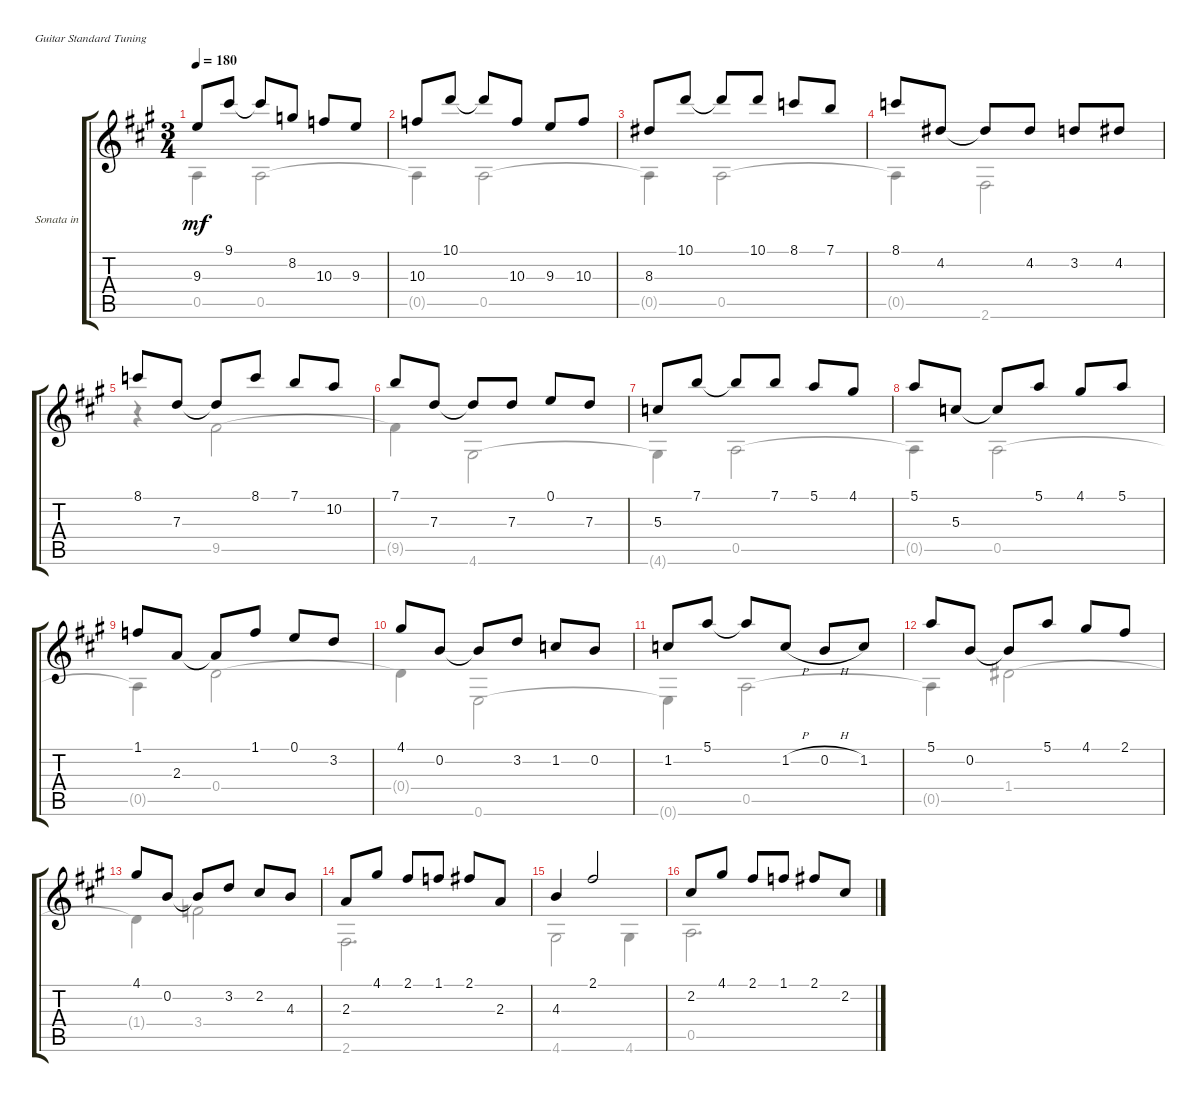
\bracketExtendMode groupsimilarinstruments
\firstSystemTrackNameOrientation horizontal
\otherSystemsTrackNameOrientation horizontal
\track ("Sonata in F# - Courante" "Sonata in ") {instrument acousticguitarnylon}
\staff {score tabs}
\tuning (E4 B3 G3 D3 A2 E2)
\voice
\ts (3 4)
\tempo 180
\clef g2
\ks a
9.3.8{dy mf} 9.1.8 9.1{t}.8 8.2.8 10.3.8 9.3.8 |
10.3.8 10.1.8 10.1{t}.8 10.3.8 9.3.8 10.3.8 |
8.3.8 10.1.8 10.1{t}.8 10.1.8 8.1.8 7.1.8 |
8.1.8 4.2.8 4.2{t}.8 4.2.8 3.2.8 4.2.8 |
8.1.8 7.3.8 7.3{t}.8 8.1.8 7.1.8 10.2.8 |
7.1.8 7.3.8 7.3{t}.8 7.3.8 0.1.8 7.3.8 |
5.3.8 7.1.8 7.1{t}.8 7.1.8 5.1.8 4.1.8 |
5.1.8 5.3.8 5.3{t}.8 5.1.8 4.1.8 5.1.8 |
1.1.8 2.3.8 2.3{t}.8 1.1.8 0.1.8 3.2.8 |
4.1.8 0.2.8 0.2{t}.8 3.2.8 1.2.8 0.2.8 |
1.2.8 5.1.8 5.1{t}.8 1.2{h}.8 0.2{h}.8 1.2.8 |
5.1.8 0.2.8 0.2{t}.8 5.1.8 4.1.8 2.1.8 |
4.1.8 0.2.8 0.2{t}.8 3.2.8 2.2.8 4.3.8 |
2.3.8 4.1.8 2.1.8 1.1.8 2.1.8 2.3.8 |
4.3.4 2.1.2 |
2.2.8 4.1.8 2.1.8 1.1.8 2.1.8 2.2.8
\voice
\clef g2
\ottava regular
\simile none
\ks a
0.5{t}.4{dy mf} 0.5.2 |
0.5{t}.4 0.5.2 |
0.5{t}.4 0.5.2 |
0.5{t}.4 2.6.2 |
r.4 9.5.2 |
9.5{t}.4 4.6.2 |
4.6{t}.4 0.5.2 |
0.5{t}.4 0.5.2 |
0.5{t}.4 0.4.2 |
0.4{t}.4 0.6.2 |
0.6{t}.4 0.5.2 |
0.5{t}.4 1.4.2 |
1.4{t}.4 3.4.2 |
2.6.2{d} |
4.6.2 4.6.4 |
0.5.2{d}
